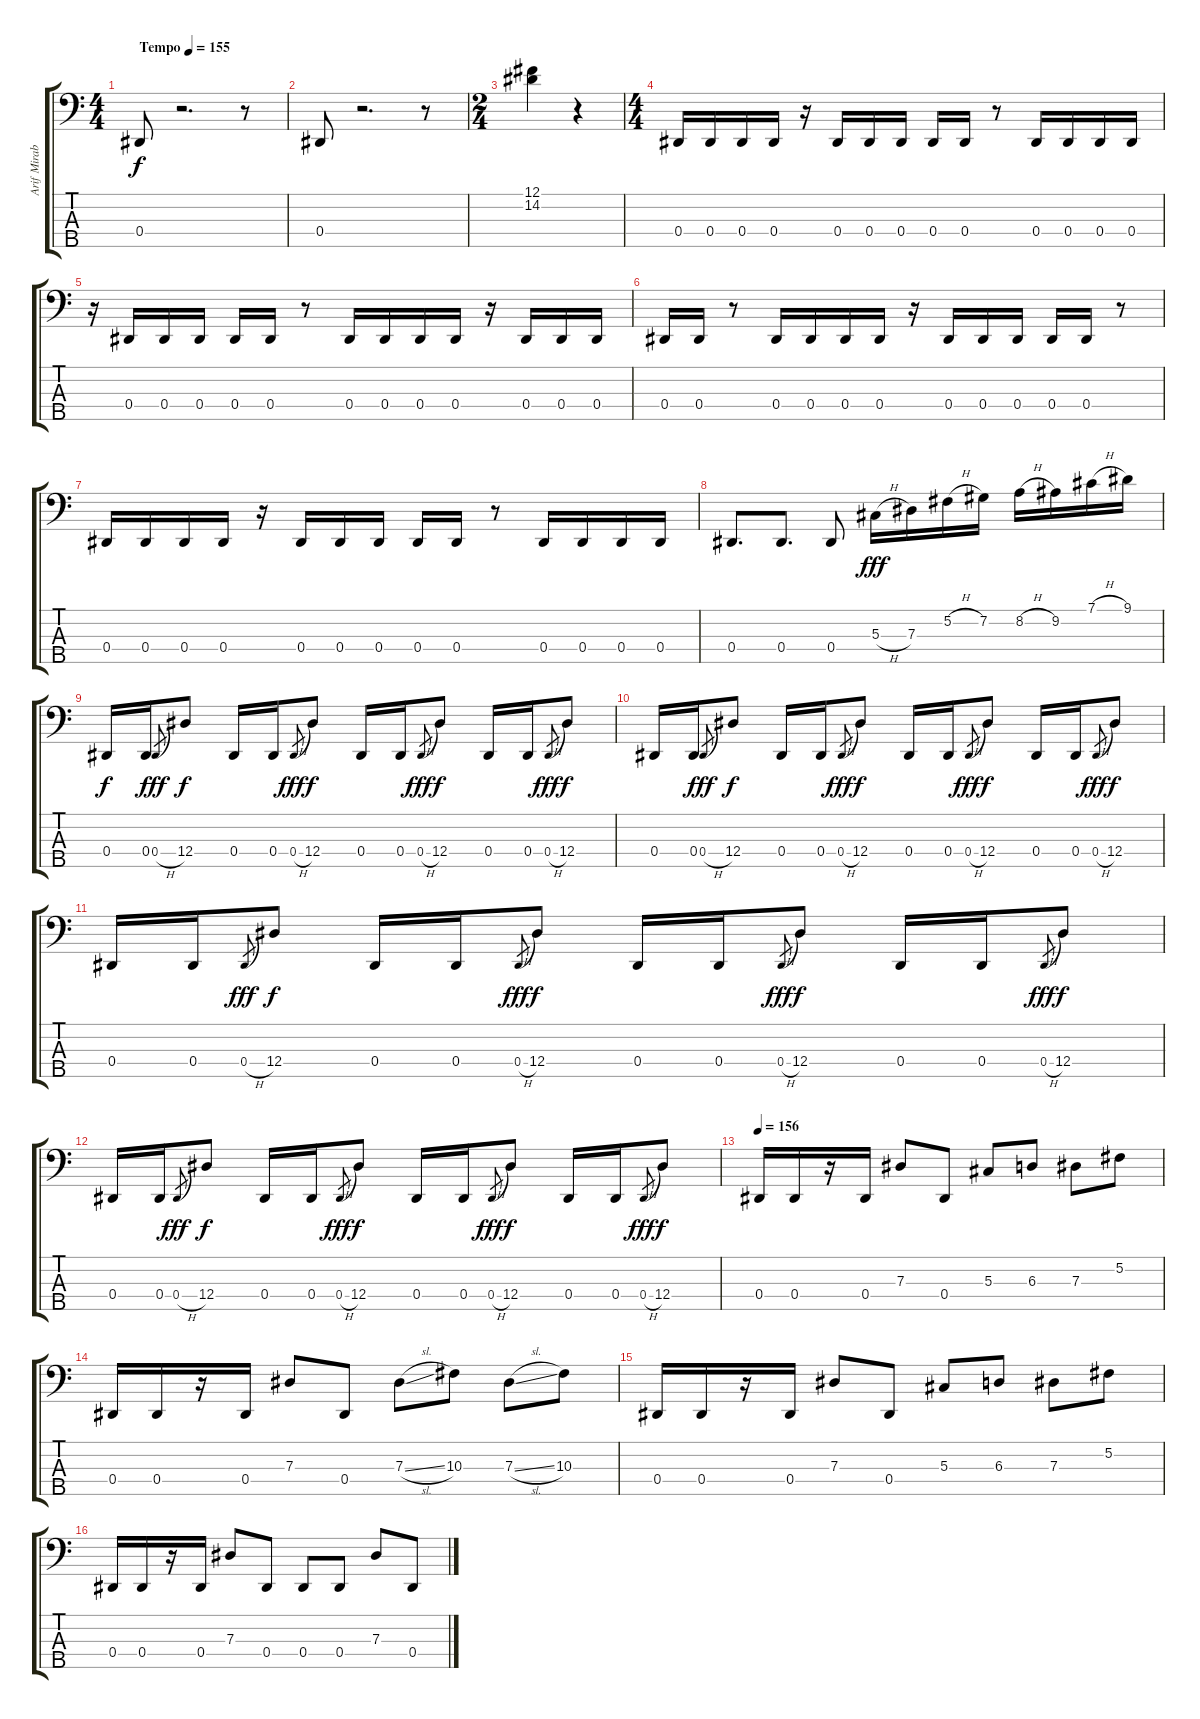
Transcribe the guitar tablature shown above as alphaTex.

\track ("Arif Mirabdolbaghi - Bass" "Arif Mirab") {instrument electricbassfinger}
\staff {score tabs}
\tuning (Gb2 Db2 Ab1 Eb1 Bb0) {hide}
\ts (4 4)
\tempo (155 "Tempo")
\clef f4
\ks c
0.4.8{dy f instrument electricbassfinger} r.2{d} r.8 |
0.4.8 r.2{d} r.8 |
\ts (2 4)
(12.1 14.2).4 r.4 |
\ts (4 4)
0.4.16 0.4.16 0.4.16 0.4.16 r.16 0.4.16 0.4.16 0.4.16 0.4.16 0.4.16 r.8 0.4.16 0.4.16 0.4.16 0.4.16 |
r.16 0.4.16 0.4.16 0.4.16 0.4.16 0.4.16 r.8 0.4.16 0.4.16 0.4.16 0.4.16 r.16 0.4.16 0.4.16 0.4.16 |
0.4.16 0.4.16 r.8 0.4.16 0.4.16 0.4.16 0.4.16 r.16 0.4.16 0.4.16 0.4.16 0.4.16 0.4.16 r.8 |
0.4.16 0.4.16 0.4.16 0.4.16 r.16 0.4.16 0.4.16 0.4.16 0.4.16 0.4.16 r.8 0.4.16 0.4.16 0.4.16 0.4.16 |
0.4.8{d} 0.4.8{d} 0.4.8 5.3{h}.16{dy fff volume 16} 7.3.16 5.2{h}.16 7.2.16 8.2{h}.16 9.2.16 7.1{h}.16 9.1.16 |
0.4.16{dy f volume 11} 0.4.16 0.4{h}.8{gr dy fff} 12.4.8{dy f} 0.4.16 0.4.16 0.4{h}.8{gr dy fff} 12.4.8{dy f} 0.4.16 0.4.16 0.4{h}.8{gr dy fff} 12.4.8{dy f} 0.4.16 0.4.16 0.4{h}.8{gr dy fff} 12.4.8{dy f} |
0.4.16 0.4.16 0.4{h}.8{gr dy fff} 12.4.8{dy f} 0.4.16 0.4.16 0.4{h}.8{gr dy fff} 12.4.8{dy f} 0.4.16 0.4.16 0.4{h}.8{gr dy fff} 12.4.8{dy f} 0.4.16 0.4.16 0.4{h}.8{gr dy fff} 12.4.8{dy f} |
0.4.16 0.4.16 0.4{h}.8{gr dy fff} 12.4.8{dy f} 0.4.16 0.4.16 0.4{h}.8{gr dy fff} 12.4.8{dy f} 0.4.16 0.4.16 0.4{h}.8{gr dy fff} 12.4.8{dy f} 0.4.16 0.4.16 0.4{h}.8{gr dy fff} 12.4.8{dy f} |
0.4.16 0.4.16 0.4{h}.8{gr dy fff} 12.4.8{dy f} 0.4.16 0.4.16 0.4{h}.8{gr dy fff} 12.4.8{dy f} 0.4.16 0.4.16 0.4{h}.8{gr dy fff} 12.4.8{dy f} 0.4.16 0.4.16 0.4{h}.8{gr dy fff} 12.4.8{dy f} |
\tempo 156
0.4.16 0.4.16 r.16 0.4.16 7.3.8 0.4.8 5.3.8 6.3.8 7.3.8 5.2.8 |
0.4.16 0.4.16 r.16 0.4.16 7.3.8 0.4.8 7.3{sl}.8 10.3.8 7.3{sl}.8 10.3.8 |
0.4.16 0.4.16 r.16 0.4.16 7.3.8 0.4.8 5.3.8 6.3.8 7.3.8 5.2.8 |
0.4.16 0.4.16 r.16 0.4.16 7.3.8 0.4.8 0.4.8 0.4.8 7.3.8 0.4.8
